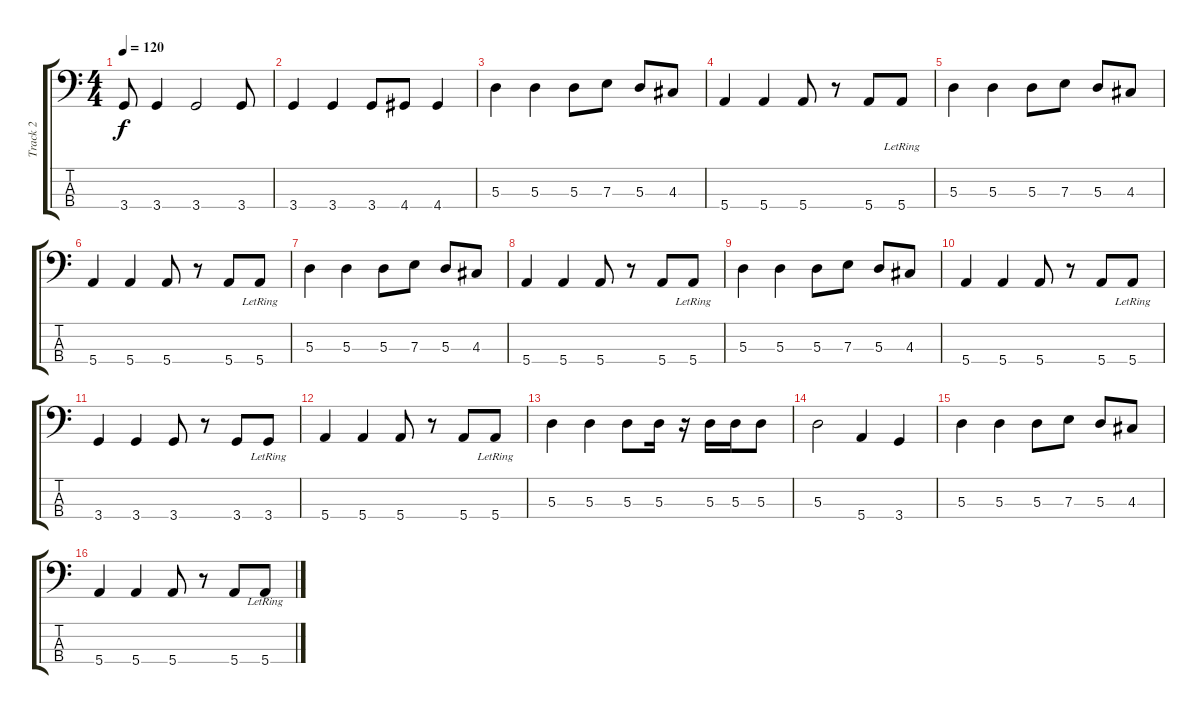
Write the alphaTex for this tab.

\track ("Track 2" "Track 2") {instrument acousticbass}
\staff {score tabs}
\tuning (G2 D2 A1 E1) {hide}
\ts (4 4)
\tempo 120
\clef f4
\ks c
3.4.8{dy f} 3.4.4 3.4.2 3.4.8 |
3.4.4 3.4.4 3.4.8 4.4.8 4.4.4 |
5.3.4 5.3.4 5.3.8 7.3.8 5.3.8 4.3.8 |
5.4.4 5.4.4 5.4.8 r.8 5.4.8 5.4{lr}.8 |
5.3.4 5.3.4 5.3.8 7.3.8 5.3.8 4.3.8 |
5.4.4 5.4.4 5.4.8 r.8 5.4.8 5.4{lr}.8 |
5.3.4 5.3.4 5.3.8 7.3.8 5.3.8 4.3.8 |
5.4.4 5.4.4 5.4.8 r.8 5.4.8 5.4{lr}.8 |
5.3.4 5.3.4 5.3.8 7.3.8 5.3.8 4.3.8 |
5.4.4 5.4.4 5.4.8 r.8 5.4.8 5.4{lr}.8 |
3.4.4 3.4.4 3.4.8 r.8 3.4.8 3.4{lr}.8 |
5.4.4 5.4.4 5.4.8 r.8 5.4.8 5.4{lr}.8 |
5.3.4 5.3.4 5.3.8 5.3.16 r.16 5.3.16 5.3.16 5.3.8 |
5.3.2 5.4.4 3.4.4 |
5.3.4 5.3.4 5.3.8 7.3.8 5.3.8 4.3.8 |
5.4.4 5.4.4 5.4.8 r.8 5.4.8 5.4{lr}.8
